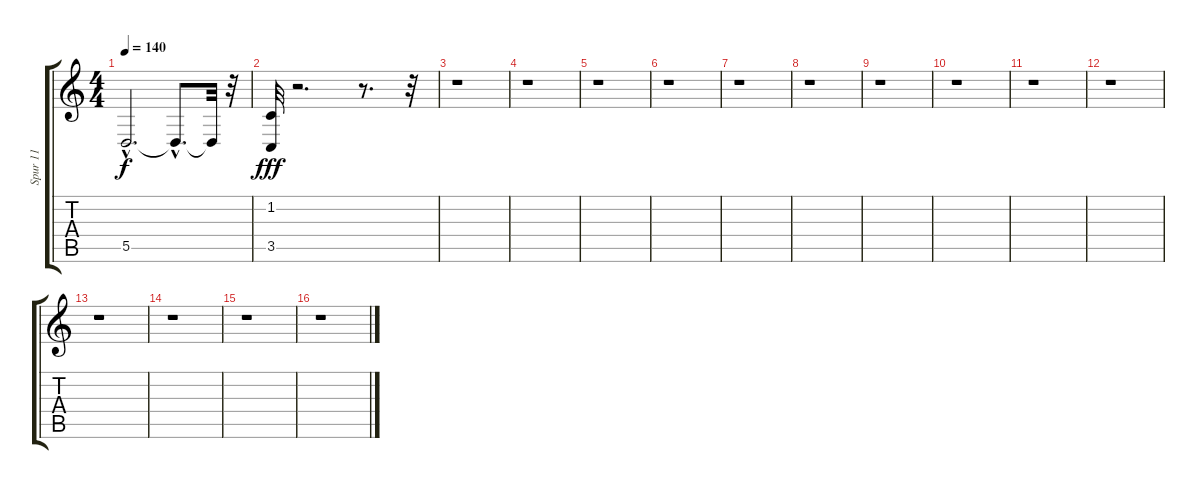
\track ("Spur 11" "Spur 11") {instrument stringensemble1}
\staff {score tabs}
\tuning (E4 B3 G3 D3 A2 E2) {hide}
\ts (4 4)
\tempo 140
\clef g2
\ks c
5.5{hac t}.2{d dy f} 5.5{hac t}.8{d} 5.5{t}.32 r.32 |
(1.2 3.5).32{dy fff} r.2{d} r.8{d} r.32 |
r.1 |
r.1 |
r.1 |
r.1 |
r.1 |
r.1 |
r.1 |
r.1 |
r.1 |
r.1 |
r.1 |
r.1 |
r.1 |
r.1
